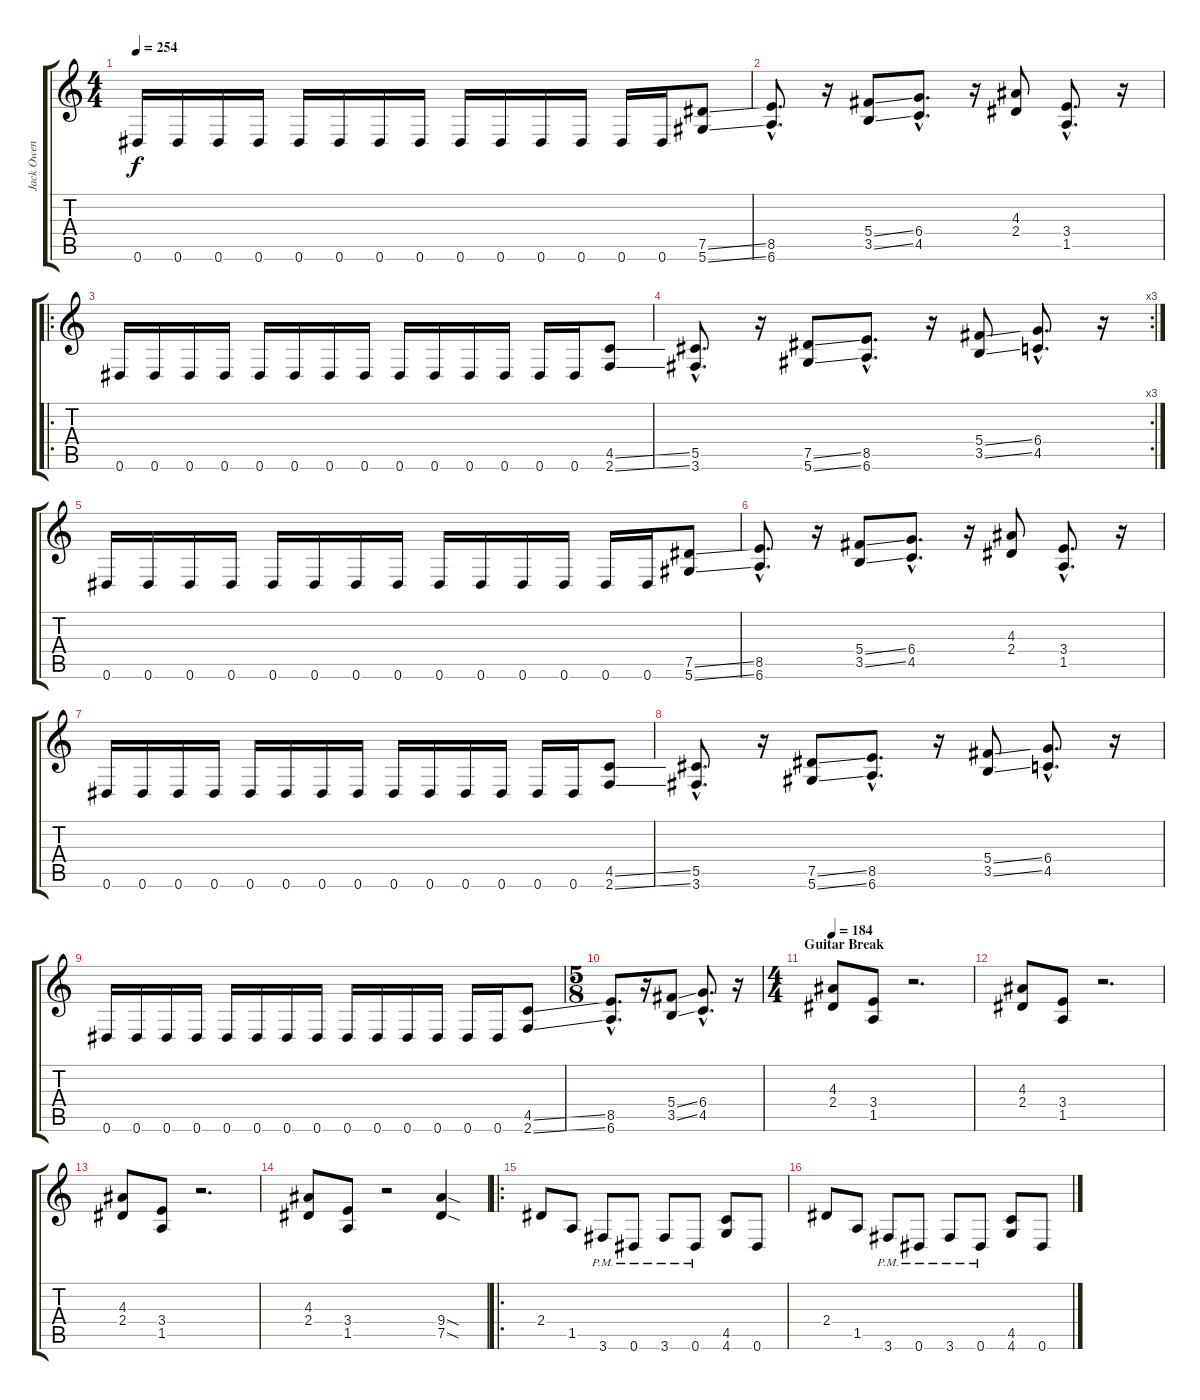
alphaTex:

\track ("Jack Owen" "Jack Owen") {instrument distortionguitar}
\staff {score tabs}
\tuning (Eb4 Bb3 Gb3 Db3 Ab2 Eb2) {hide}
\ts (4 4)
\tempo 254
\clef g2
\ks c
0.6.16{dy f} 0.6.16 0.6.16 0.6.16 0.6.16 0.6.16 0.6.16 0.6.16 0.6.16 0.6.16 0.6.16 0.6.16 0.6.16 0.6.16 (7.5{ss} 5.6{ss}).8 |
(8.5{hac} 6.6{hac}).8{d} r.16 (5.4{ss} 3.5{ss}).8 (6.4{hac} 4.5{hac}).8{d} r.16 (4.3 2.4).8 (3.4{hac} 1.5{hac}).8{d} r.16 |
\ro
0.6.16 0.6.16 0.6.16 0.6.16 0.6.16 0.6.16 0.6.16 0.6.16 0.6.16 0.6.16 0.6.16 0.6.16 0.6.16 0.6.16 (4.5{ss} 2.6{ss}).8 |
\rc 3
(5.5{hac} 3.6{hac}).8{d} r.16 (7.5{ss} 5.6{ss}).8 (8.5{hac} 6.6{hac}).8{d} r.16 (5.4{ss} 3.5{ss}).8 (6.4{hac} 4.5{hac}).8{d} r.16 |
0.6.16 0.6.16 0.6.16 0.6.16 0.6.16 0.6.16 0.6.16 0.6.16 0.6.16 0.6.16 0.6.16 0.6.16 0.6.16 0.6.16 (7.5{ss} 5.6{ss}).8 |
(8.5{hac} 6.6{hac}).8{d} r.16 (5.4{ss} 3.5{ss}).8 (6.4{hac} 4.5{hac}).8{d} r.16 (4.3 2.4).8 (3.4{hac} 1.5{hac}).8{d} r.16 |
0.6.16 0.6.16 0.6.16 0.6.16 0.6.16 0.6.16 0.6.16 0.6.16 0.6.16 0.6.16 0.6.16 0.6.16 0.6.16 0.6.16 (4.5{ss} 2.6{ss}).8 |
(5.5{hac} 3.6{hac}).8{d} r.16 (7.5{ss} 5.6{ss}).8 (8.5{hac} 6.6{hac}).8{d} r.16 (5.4{ss} 3.5{ss}).8 (6.4{hac} 4.5{hac}).8{d} r.16 |
0.6.16 0.6.16 0.6.16 0.6.16 0.6.16 0.6.16 0.6.16 0.6.16 0.6.16 0.6.16 0.6.16 0.6.16 0.6.16 0.6.16 (4.5{ss} 2.6{ss}).8 |
\ts (5 8)
(8.5{hac} 6.6{hac}).8{d} r.16 (5.4{ss} 3.5{ss}).8 (6.4{hac} 4.5{hac}).8{d} r.16 |
\ts (4 4)
\section ("" "Guitar Break")
\tempo 184
(4.3 2.4).8 (3.4 1.5).8 r.2{d} |
(4.3 2.4).8 (3.4 1.5).8 r.2{d} |
(4.3 2.4).8 (3.4 1.5).8 r.2{d} |
(4.3 2.4).8 (3.4 1.5).8 r.2 (9.4{sod} 7.5{sod}).4 |
\ro
2.4.8 1.5.8 3.6{pm}.8 0.6{pm}.8 3.6{pm}.8 0.6{pm}.8 (4.5 4.6).8 0.6.8 |
2.4.8 1.5.8 3.6{pm}.8 0.6{pm}.8 3.6{pm}.8 0.6{pm}.8 (4.5 4.6).8 0.6.8
